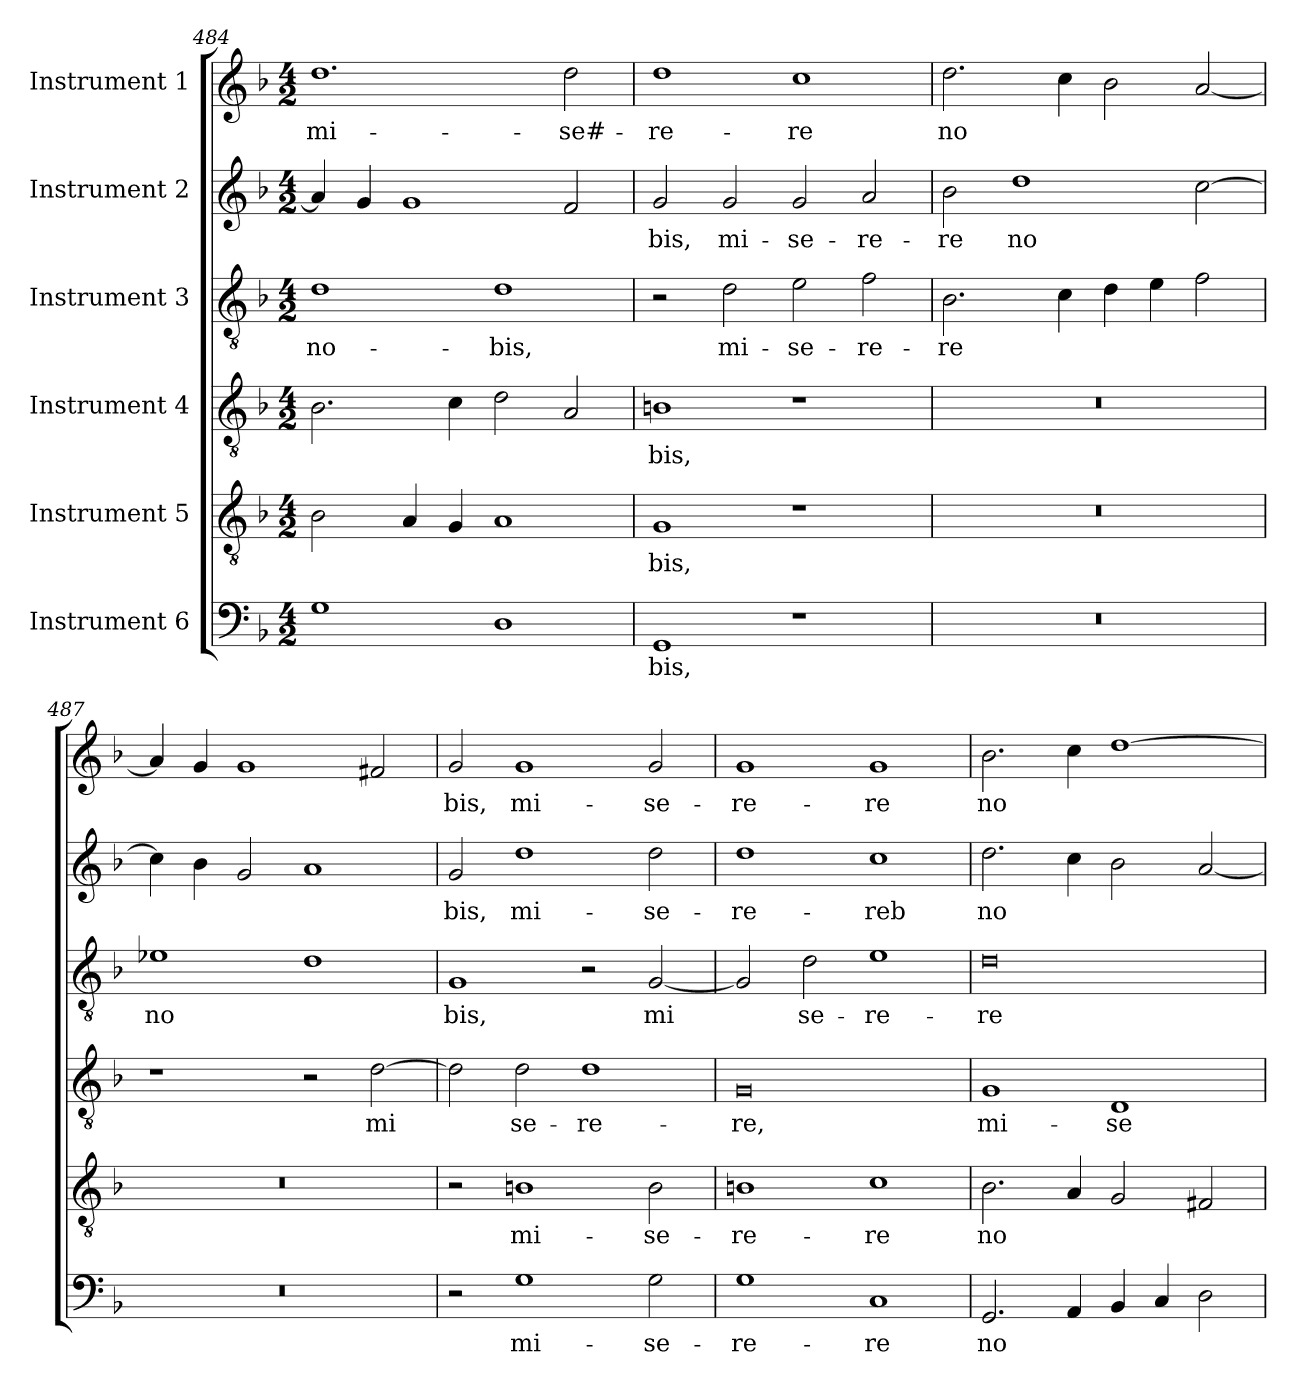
**kern	**text	**kern	**text	**kern	**text	**kern	**text	**kern	**text	**kern	**text
*part6	*part6	*part5	*part5	*part4	*part4	*part3	*part3	*part2	*part2	*part1	*part1
*staff6	*staff6	*staff5	*staff5	*staff4	*staff4	*staff3	*staff3	*staff2	*staff2	*staff1	*staff1
*I"Instrument 6	*	*I"Instrument 5	*	*I"Instrument 4	*	*I"Instrument 3	*	*I"Instrument 2	*	*I"Instrument 1	*
!!LO:PB:g=z
*clefF4	*	*clefGv2	*	*clefGv2	*	*clefGv2	*	*clefG2	*	*clefG2	*
*k[b-]	*	*k[b-]	*	*k[b-]	*	*k[b-]	*	*k[b-]	*	*k[b-]	*
*F:	*	*F:	*	*F:	*	*F:	*	*F:	*	*F:	*
*M4/2	*	*M4/2	*	*M4/2	*	*M4/2	*	*M4/2	*	*M4/2	*
=484	=484	=484	=484	=484	=484	=484	=484	=484	=484	=484	=484
!	!LO:LY:b:cj	!	!LO:LY:b:cj	!	!LO:LY:b:cj	!	!LO:LY:b:cj	!	!LO:LY:b:cj	!	!LO:LY:b:cj
1G	--	2B-\	--	2.B-\	--	1d	no-	4a/]	--	1.dd	mi-
!	!	!	!	!	!	!	!	!	!LO:LY:b:cj	!	!
.	.	.	.	.	.	.	.	4g/	--	.	.
!	!	!	!LO:LY:b:cj	!	!	!	!	!	!LO:LY:b:cj	!	!
.	.	4A/	--	.	.	.	.	1g	--	.	.
!	!	!	!LO:LY:b:cj	!	!LO:LY:b:cj	!	!	!	!	!	!
.	.	4G/	--	4c\	--	.	.	.	.	.	.
!	!LO:LY:b:cj	!	!LO:LY:b:cj	!	!LO:LY:b:cj	!	!LO:LY:b:cj	!	!	!	!
1D	--	1A	--	2d\	--	1d	-bis,	.	.	.	.
!	!	!	!	!	!LO:LY:b:cj	!	!	!	!LO:LY:b:cj	!	!LO:LY:b:cj
.	.	.	.	2A/	--	.	.	2f/	--	2dd\	-se#-
=485	=485	=485	=485	=485	=485	=485	=485	=485	=485	=485	=485
!	!LO:LY:b:cj	!	!LO:LY:b:cj	!	!LO:LY:b:cj	!	!	!	!LO:LY:b:cj	!	!LO:LY:b:cj
1GG	-bis,	1G	-bis,	1Bn	-bis,	2r	.	2g/	-bis,	1dd	-re-
!	!	!	!	!	!	!	!LO:LY:b:cj	!	!LO:LY:b:cj	!	!
.	.	.	.	.	.	2d\	mi-	2g/	mi-	.	.
!	!	!	!	!	!	!	!LO:LY:b:cj	!	!LO:LY:b:cj	!	!LO:LY:b:cj
1r	.	1r	.	1r	.	2e\	-se-	2g/	-se-	1cc	-re
!	!	!	!	!	!	!	!LO:LY:b:cj	!	!LO:LY:b:cj	!	!
.	.	.	.	.	.	2f\	-re-	2a/	-re-	.	.
=486	=486	=486	=486	=486	=486	=486	=486	=486	=486	=486	=486
!	!	!	!	!	!	!	!LO:LY:b:cj	!	!LO:LY:b:cj	!	!LO:LY:b:cj
0r	.	0r	.	0r	.	2.B-\	-re	2b-\	-re	2.dd\	no-
!	!	!	!	!	!	!	!	!	!LO:LY:b:cj	!	!
.	.	.	.	.	.	.	.	1dd	no-	.	.
!	!	!	!	!	!	!	!LO:LY:b:cj	!	!	!	!LO:LY:b:cj
.	.	.	.	.	.	4c\	.	.	.	4cc\	--
!	!	!	!	!	!	!	!LO:LY:b:cj	!	!	!	!LO:LY:b:cj
.	.	.	.	.	.	4d\	.	.	.	2b-\	--
!	!	!	!	!	!	!	!LO:LY:b:cj	!	!	!	!
.	.	.	.	.	.	4e\	.	.	.	.	.
!	!	!	!	!	!	!	!LO:LY:b:cj	!	!LO:LY:b:cj	!	!LO:LY:b:cj
.	.	.	.	.	.	2f\	.	[>2cc\	--	[<2a/	--
=487	=487	=487	=487	=487	=487	=487	=487	=487	=487	=487	=487
!	!	!	!	!	!	!	!LO:LY:b:cj	!	!LO:LY:b:cj	!	!LO:LY:b:cj
0r	.	0r	.	1r	.	1e-X	no-	4cc\]	--	4a/]	--
!	!	!	!	!	!	!	!	!	!LO:LY:b:cj	!	!LO:LY:b:cj
.	.	.	.	.	.	.	.	4b-\	--	4g/	--
!	!	!	!	!	!	!	!	!	!LO:LY:b:cj	!	!LO:LY:b:cj
.	.	.	.	.	.	.	.	2g/	--	1g	--
!	!	!	!	!	!	!	!LO:LY:b:cj	!	!LO:LY:b:cj	!	!
.	.	.	.	2r	.	1d	--	1a	--	.	.
!	!	!	!	!	!LO:LY:b:cj	!	!	!	!	!	!LO:LY:b:cj
.	.	.	.	[>2d\	mi-	.	.	.	.	2f#/	--
=488	=488	=488	=488	=488	=488	=488	=488	=488	=488	=488	=488
!	!	!	!	!	!LO:LY:b:cj	!	!LO:LY:b:cj	!	!LO:LY:b:cj	!	!LO:LY:b:cj
2r	.	2r	.	2d\]	--	1G	-bis,	2g/	-bis,	2g/	-bis,
!	!LO:LY:b:cj	!	!LO:LY:b:cj	!	!LO:LY:b:cj	!	!	!	!LO:LY:b:cj	!	!LO:LY:b:cj
1G	mi-	1Bn	mi-	2d\	-se-	.	.	1dd	mi-	1g	mi-
!	!	!	!	!	!LO:LY:b:cj	!	!	!	!	!	!
.	.	.	.	1d	-re-	2r	.	.	.	.	.
!	!LO:LY:b:cj	!	!LO:LY:b:cj	!	!	!	!LO:LY:b:cj	!	!LO:LY:b:cj	!	!LO:LY:b:cj
2G\	-se-	2B\	-se-	.	.	[<2G/	mi-	2dd\	-se-	2g/	-se-
=489	=489	=489	=489	=489	=489	=489	=489	=489	=489	=489	=489
!	!LO:LY:b:cj	!	!LO:LY:b:cj	!	!LO:LY:b:cj	!	!LO:LY:b:cj	!	!LO:LY:b:cj	!	!LO:LY:b:cj
1G	-re-	1Bn	-re-	0G	-re,	2G/]	--	1dd	-re-	1g	-re-
!	!	!	!	!	!	!	!LO:LY:b:cj	!	!	!	!
.	.	.	.	.	.	2d\	-se-	.	.	.	.
!	!LO:LY:b:cj	!	!LO:LY:b:cj	!	!	!	!LO:LY:b:cj	!	!LO:LY:b:cj	!	!LO:LY:b:cj
1C	-re	1c	-re	.	.	1e	-re-	1cc	-reb	1g	-re
!!LO:LB:g=z
=490	=490	=490	=490	=490	=490	=490	=490	=490	=490	=490	=490
!	!LO:LY:b:cj	!	!LO:LY:b:cj	!	!LO:LY:b:cj	!	!LO:LY:b:cj	!	!LO:LY:b:cj	!	!LO:LY:b:cj
2.GG/	no-	2.B-\	no-	1G	mi-	0d	-re	2.dd\	no-	2.b-\	no-
!	!LO:LY:b:cj	!	!LO:LY:b:cj	!	!	!	!	!	!LO:LY:b:cj	!	!LO:LY:b:cj
4AA/	--	4A/	--	.	.	.	.	4cc\	--	4cc\	--
!	!LO:LY:b:cj	!	!LO:LY:b:cj	!	!LO:LY:b:cj	!	!	!	!LO:LY:b:cj	!	!LO:LY:b:cj
4BB-/	--	2G/	--	1D	-se-	.	.	2b-\	--	[>1dd	--
!	!LO:LY:b:cj	!	!	!	!	!	!	!	!	!	!
4C/	--	.	.	.	.	.	.	.	.	.	.
!	!LO:LY:b:cj	!	!LO:LY:b:cj	!	!	!	!	!	!LO:LY:b:cj	!	!
2D\	--	2F#X/	--	.	.	.	.	[<2a/	--	.	.
=	=	=	=	=	=	=	=	=	=	=	=
*-	*-	*-	*-	*-	*-	*-	*-	*-	*-	*-	*-
